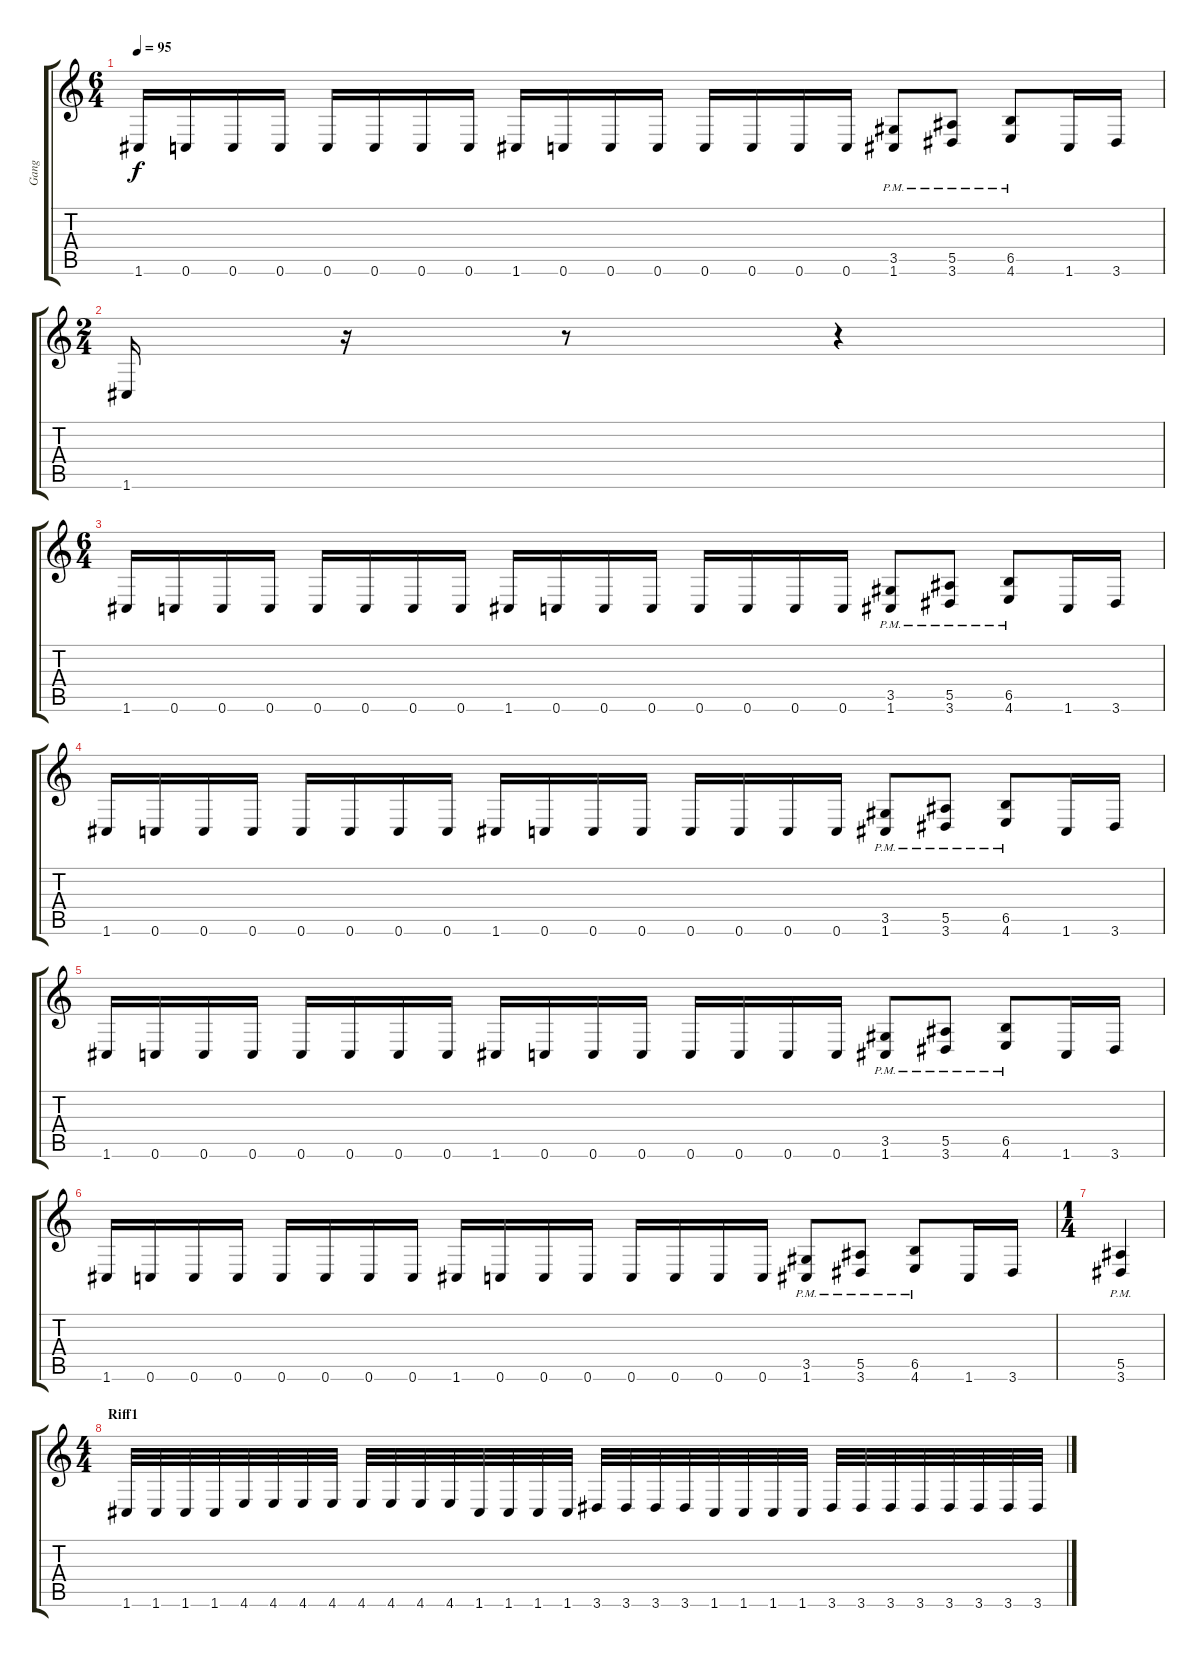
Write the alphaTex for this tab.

\track ("Gang" "Gang") {instrument distortionguitar}
\staff {score tabs}
\tuning (C4 G3 Eb3 Bb2 F2 C2) {hide}
\ts (6 4)
\tempo 95
\clef g2
\ks c
1.6.16{dy f} 0.6.16 0.6.16 0.6.16 0.6.16 0.6.16 0.6.16 0.6.16 1.6.16 0.6.16 0.6.16 0.6.16 0.6.16 0.6.16 0.6.16 0.6.16 (3.5{pm} 1.6{pm}).8 (5.5{pm} 3.6{pm}).8 (6.5{pm} 4.6{pm}).8 1.6.16 3.6.16 |
\ts (2 4)
1.6.16 r.16 r.8 r.4 |
\ts (6 4)
1.6.16 0.6.16 0.6.16 0.6.16 0.6.16 0.6.16 0.6.16 0.6.16 1.6.16 0.6.16 0.6.16 0.6.16 0.6.16 0.6.16 0.6.16 0.6.16 (3.5{pm} 1.6{pm}).8 (5.5{pm} 3.6{pm}).8 (6.5{pm} 4.6{pm}).8 1.6.16 3.6.16 |
1.6.16 0.6.16 0.6.16 0.6.16 0.6.16 0.6.16 0.6.16 0.6.16 1.6.16 0.6.16 0.6.16 0.6.16 0.6.16 0.6.16 0.6.16 0.6.16 (3.5{pm} 1.6{pm}).8 (5.5{pm} 3.6{pm}).8 (6.5{pm} 4.6{pm}).8 1.6.16 3.6.16 |
1.6.16 0.6.16 0.6.16 0.6.16 0.6.16 0.6.16 0.6.16 0.6.16 1.6.16 0.6.16 0.6.16 0.6.16 0.6.16 0.6.16 0.6.16 0.6.16 (3.5{pm} 1.6{pm}).8 (5.5{pm} 3.6{pm}).8 (6.5{pm} 4.6{pm}).8 1.6.16 3.6.16 |
1.6.16 0.6.16 0.6.16 0.6.16 0.6.16 0.6.16 0.6.16 0.6.16 1.6.16 0.6.16 0.6.16 0.6.16 0.6.16 0.6.16 0.6.16 0.6.16 (3.5{pm} 1.6{pm}).8 (5.5{pm} 3.6{pm}).8 (6.5{pm} 4.6{pm}).8 1.6.16 3.6.16 |
\ts (1 4)
(5.5{pm} 3.6{pm}).4 |
\ts (4 4)
\section ("" "Riff1")
1.6.32 1.6.32 1.6.32 1.6.32 4.6.32 4.6.32 4.6.32 4.6.32 4.6.32 4.6.32 4.6.32 4.6.32 1.6.32 1.6.32 1.6.32 1.6.32 3.6.32 3.6.32 3.6.32 3.6.32 1.6.32 1.6.32 1.6.32 1.6.32 3.6.32 3.6.32 3.6.32 3.6.32 3.6.32 3.6.32 3.6.32 3.6.32
